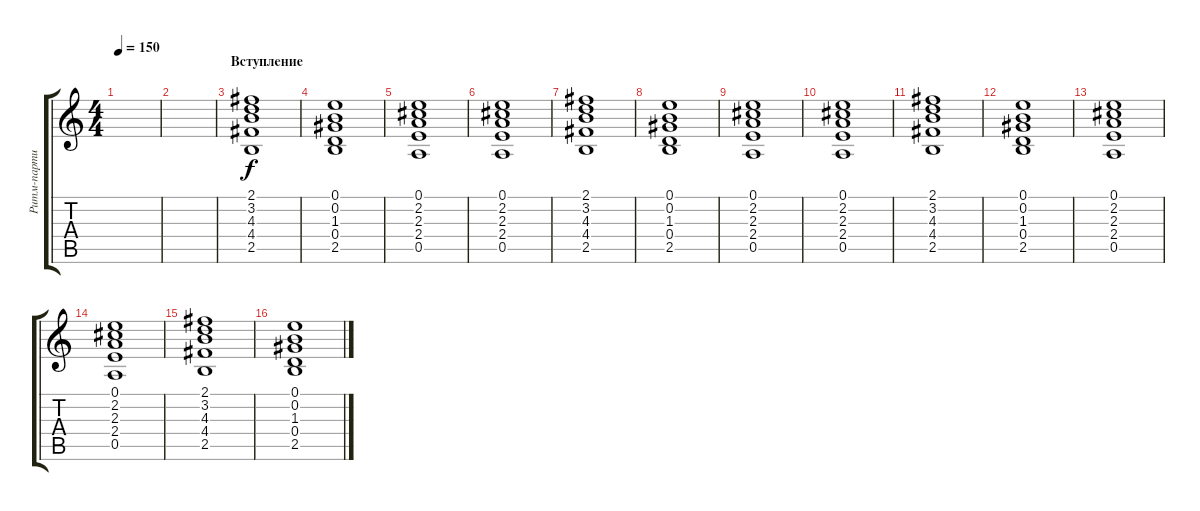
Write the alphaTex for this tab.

\track ("Ритм-партия" "Ритм-парти") {instrument acousticguitarsteel}
\staff {score tabs}
\tuning (E4 B3 G3 D3 A2 D2) {hide}
\ts (4 4)
\tempo 150
\clef g2
\ks c
|
|
\section ("" "Вступление")
(2.1 3.2 4.3 4.4 2.5).1 |
(0.1 0.2 1.3 0.4 2.5).1 |
(0.1 2.2 2.3 2.4 0.5).1 |
(0.1 2.2 2.3 2.4 0.5).1 |
(2.1 3.2 4.3 4.4 2.5).1 |
(0.1 0.2 1.3 0.4 2.5).1 |
(0.1 2.2 2.3 2.4 0.5).1 |
(0.1 2.2 2.3 2.4 0.5).1 |
(2.1 3.2 4.3 4.4 2.5).1 |
(0.1 0.2 1.3 0.4 2.5).1 |
(0.1 2.2 2.3 2.4 0.5).1 |
(0.1 2.2 2.3 2.4 0.5).1 |
(2.1 3.2 4.3 4.4 2.5).1 |
(0.1 0.2 1.3 0.4 2.5).1
